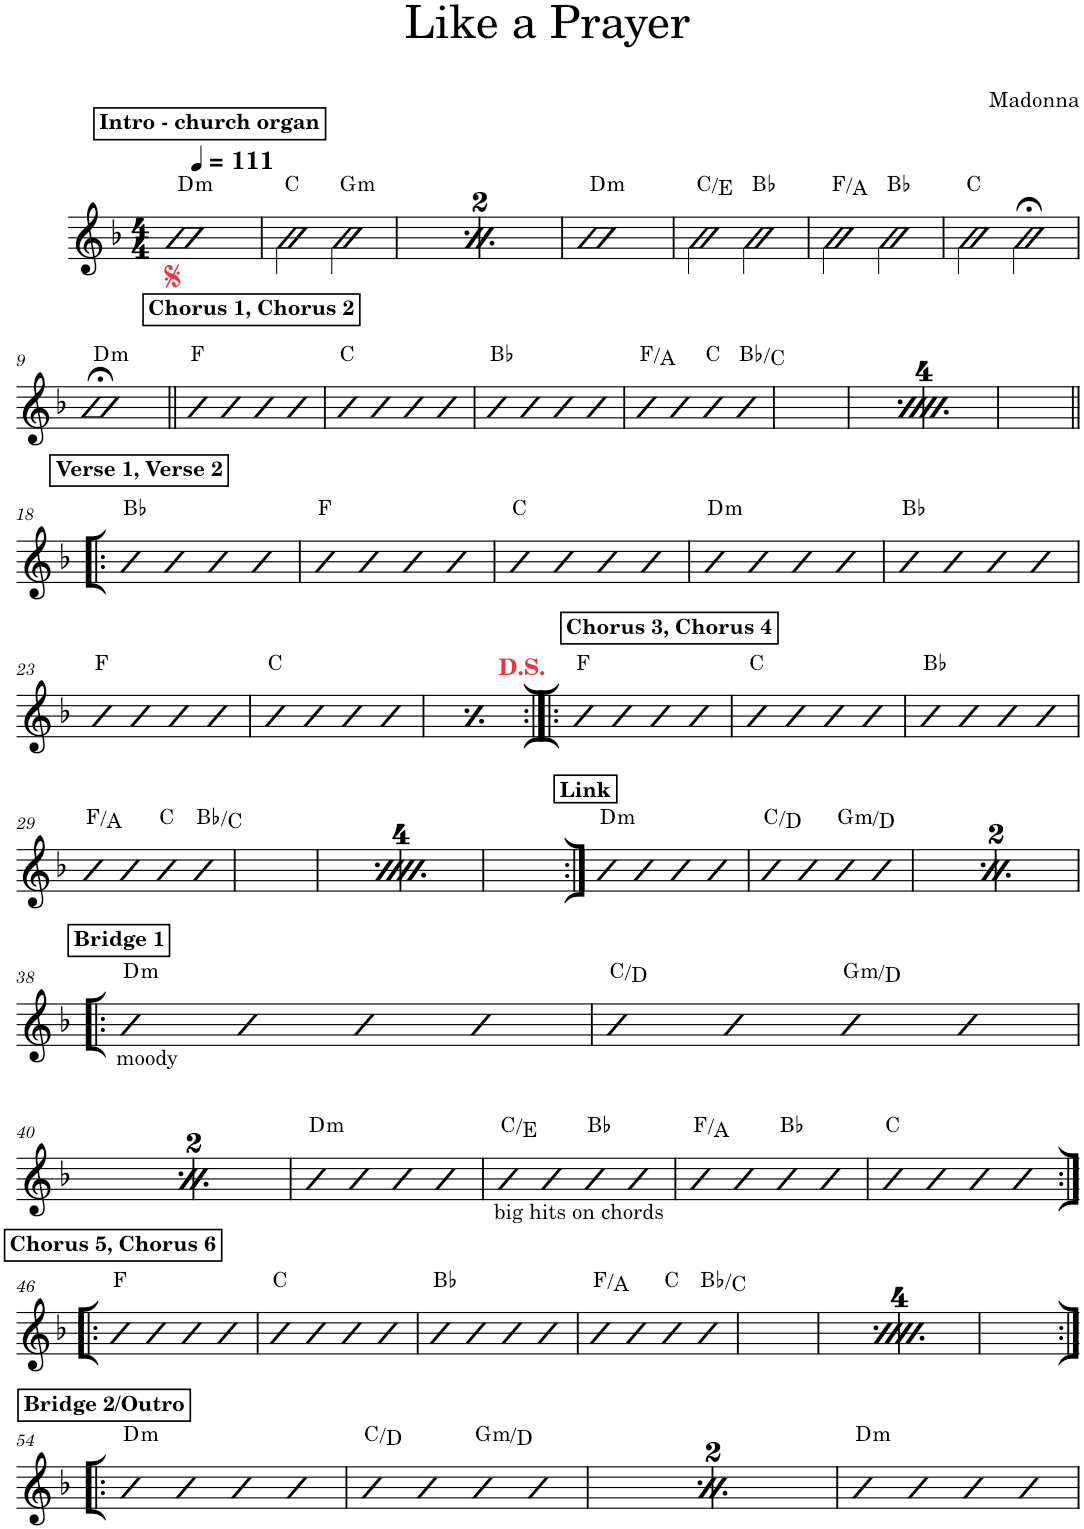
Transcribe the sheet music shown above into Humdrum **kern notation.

**kern	**harte
*part1	*part1
*staff1	*
*I"Piano	*
*I'Pno.	*
*clefG2	*
*k[b-]	*
*M4/4	*
*MM111	*
!!LO:REH:place=s1:a:B:cj:t=Intro - church organ
=1	=1
!	!LO:H:kt=m
1b-	D:min
=2	=2
2b-\	C:maj
!	!LO:H:kt=m
2b-\	G:min
=3	=3
!!LO:REH:place=s1:a:B:cj:t=Intro - church organ
*MM111	*
!	!LO:H:kt=m
1b-	D:min
=4	=4
2b-\	C:maj
!	!LO:H:kt=m
2b-\	G:min
=5	=5
!	!LO:H:kt=m
1b-	D:min
=6	=6
2b-\	C:maj/3
2b-\	Bb:maj
=7	=7
2b-\	F:maj/3
2b-\	Bb:maj
=8	=8
2b-\	C:maj
2b-;<\	.
!!LO:LB:g=z
=9	=9
!	!LO:H:kt=m
1b-;<	D:min
!!LO:REH:place=s1:a:B:cj:t=Chorus 1, Chorus 2
=10||	=10||
4b-	F:maj
4b-	.
4b-	.
4b-	.
=11	=11
4b-	C:maj
4b-	.
4b-	.
4b-	.
=12	=12
4b-	Bb:maj
4b-	.
4b-	.
4b-	.
=13	=13
4b-	F:maj/3
4b-	.
4b-	C:maj
4b-	Bb:maj/2
!!LO:REH:place=s1:a:B:cj:t=Chorus 1, Chorus 2
=14	=14
4b-	F:maj
4b-	.
4b-	.
4b-	.
=15	=15
4b-	C:maj
4b-	.
4b-	.
4b-	.
=16	=16
4b-	Bb:maj
4b-	.
4b-	.
4b-	.
=17	=17
4b-	F:maj/3
4b-	.
4b-	C:maj
4b-	Bb:maj/2
!!LO:LB:g=z
!!LO:REH:place=s1:a:B:cj:t=Verse 1, Verse 2
=18!|:	=18!|:
4b-	Bb:maj
4b-	.
4b-	.
4b-	.
=19	=19
4b-	F:maj
4b-	.
4b-	.
4b-	.
=20	=20
4b-	C:maj
4b-	.
4b-	.
4b-	.
=21	=21
!	!LO:H:kt=m
4b-	D:min
4b-	.
4b-	.
4b-	.
=22	=22
4b-	Bb:maj
4b-	.
4b-	.
4b-	.
!!LO:LB:g=z
=23	=23
4b-	F:maj
4b-	.
4b-	.
4b-	.
=24	=24
4b-	C:maj
4b-	.
4b-	.
4b-	.
=25	=25
4b-	C:maj
4b-	.
4b-	.
4b-	.
!!LO:REH:place=s1:a:B:cj:t=Chorus 3, Chorus 4
=26:|!|:	=26:|!|:
4b-	F:maj
4b-	.
4b-	.
4b-	.
=27	=27
4b-	C:maj
4b-	.
4b-	.
4b-	.
=28	=28
4b-	Bb:maj
4b-	.
4b-	.
4b-	.
!!LO:LB:g=z
=29	=29
4b-	F:maj/3
4b-	.
4b-	C:maj
4b-	Bb:maj/2
!!LO:REH:place=s1:a:B:cj:t=Chorus 3, Chorus 4
=30	=30
4b-	F:maj
4b-	.
4b-	.
4b-	.
=31	=31
4b-	C:maj
4b-	.
4b-	.
4b-	.
=32	=32
4b-	Bb:maj
4b-	.
4b-	.
4b-	.
=33	=33
4b-	F:maj/3
4b-	.
4b-	C:maj
4b-	Bb:maj/2
!!LO:REH:place=s1:a:B:cj:t=Link
=34:|!	=34:|!
!	!LO:H:kt=m
4b-	D:min
4b-	.
4b-	.
4b-	.
=35	=35
4b-	C:maj/2
4b-	.
!	!LO:H:kt=m
4b-	G:min/5
4b-	.
!!LO:REH:place=s1:a:B:cj:t=Link
=36	=36
!	!LO:H:kt=m
4b-	D:min
4b-	.
4b-	.
4b-	.
=37	=37
4b-	C:maj/2
4b-	.
!	!LO:H:kt=m
4b-	G:min/5
4b-	.
!!LO:LB:g=z
!!LO:REH:place=s1:a:B:cj:t=Bridge 1
=38!|:	=38!|:
!LO:TX:b:t=moody	!LO:H:kt=m
4b-	D:min
4b-	.
4b-	.
4b-	.
=39	=39
4b-	C:maj/2
4b-	.
!	!LO:H:kt=m
4b-	G:min/5
4b-	.
!!LO:LB:g=z
!!LO:REH:place=s1:a:B:cj:t=Bridge 1
=40	=40
!LO:TX:b:t=moody	!LO:H:kt=m
4b-	D:min
4b-	.
4b-	.
4b-	.
=41	=41
4b-	C:maj/2
4b-	.
!	!LO:H:kt=m
4b-	G:min/5
4b-	.
=42	=42
!	!LO:H:kt=m
4b-	D:min
4b-	.
4b-	.
4b-	.
=43	=43
!LO:TX:b:t=big hits on chords	!
4b-	C:maj/3
4b-	.
4b-	Bb:maj
4b-	.
=44	=44
4b-	F:maj/3
4b-	.
4b-	Bb:maj
4b-	.
=45	=45
4b-	C:maj
4b-	.
4b-	.
4b-	.
!!LO:LB:g=z
!!LO:REH:place=s1:a:B:cj:t=Chorus 5, Chorus 6
=46:|!|:	=46:|!|:
4b-	F:maj
4b-	.
4b-	.
4b-	.
=47	=47
4b-	C:maj
4b-	.
4b-	.
4b-	.
=48	=48
4b-	Bb:maj
4b-	.
4b-	.
4b-	.
=49	=49
4b-	F:maj/3
4b-	.
4b-	C:maj
4b-	Bb:maj/2
!!LO:REH:place=s1:a:B:cj:t=Chorus 5, Chorus 6
=50	=50
4b-	F:maj
4b-	.
4b-	.
4b-	.
=51	=51
4b-	C:maj
4b-	.
4b-	.
4b-	.
=52	=52
4b-	Bb:maj
4b-	.
4b-	.
4b-	.
=53	=53
4b-	F:maj/3
4b-	.
4b-	C:maj
4b-	Bb:maj/2
!!LO:LB:g=z
!!LO:REH:place=s1:a:B:cj:t=Bridge 2/Outro
=54:|!|:	=54:|!|:
!	!LO:H:kt=m
4b-	D:min
4b-	.
4b-	.
4b-	.
=55	=55
4b-	C:maj/2
4b-	.
!	!LO:H:kt=m
4b-	G:min/5
4b-	.
!!LO:REH:place=s1:a:B:cj:t=Bridge 2/Outro
=56	=56
!	!LO:H:kt=m
4b-	D:min
4b-	.
4b-	.
4b-	.
=57	=57
4b-	C:maj/2
4b-	.
!	!LO:H:kt=m
4b-	G:min/5
4b-	.
=58	=58
!	!LO:H:kt=m
4b-	D:min
4b-	.
4b-	.
4b-	.
=	=
*-	*-
